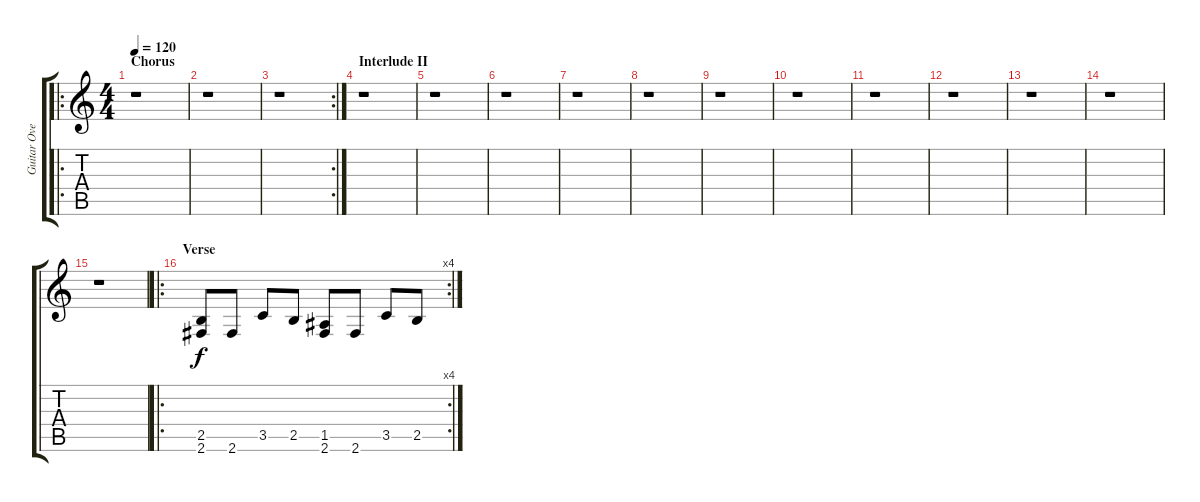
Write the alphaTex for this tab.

\track ("Guitar Overdubs" "Guitar Ove") {instrument distortionguitar}
\staff {score tabs}
\tuning (E4 B3 G3 D3 A2 E2) {hide}
\ro
\ts (4 4)
\section ("" "Chorus")
\tempo 120
\clef g2
\ks c
r.1{dy f} |
r.1 |
\rc 2
r.1 |
\section ("" "Interlude II")
r.1 |
r.1 |
r.1 |
r.1 |
r.1 |
r.1 |
r.1 |
r.1 |
r.1 |
r.1 |
r.1 |
r.1 |
\ro
\rc 4
\section ("" "Verse")
(2.5 2.6).8 2.6.8 3.5.8 2.5.8 (1.5 2.6).8 2.6.8 3.5.8 2.5.8
